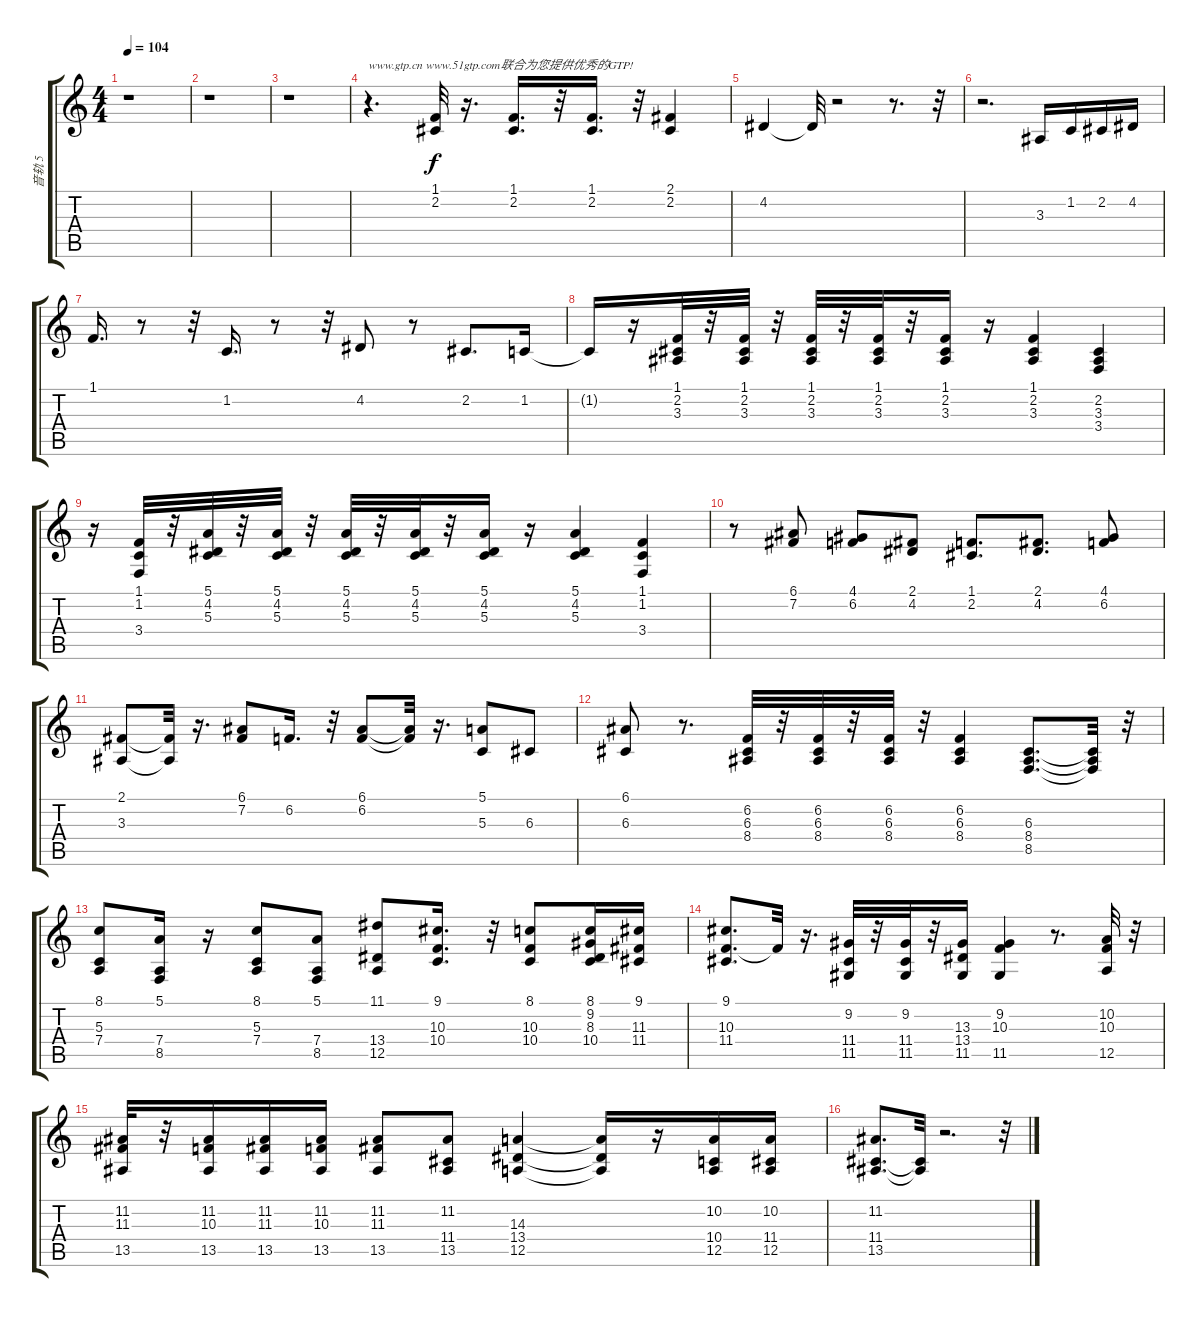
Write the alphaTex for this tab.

\track ("音轨 5" "音轨 5") {instrument choiraahs}
\staff {score tabs}
\tuning (E4 B3 G3 D3 A2 E2) {hide}
\ts (4 4)
\tempo 104
\clef g2
\ks c
r.1{dy f} |
r.1 |
r.1 |
r.4{d txt "www.gtp.cn www.51gtp.com联合为您提供优秀的GTP!"} (1.1 2.2).32 r.16{d} (1.1 2.2).16{d} r.32 (1.1 2.2).16{d} r.32 (2.1 2.2).4 |
4.2.4 4.2{t}.32 r.2 r.8{d} r.32 |
r.2{d} 3.3.16 1.2.16 2.2.16 4.2.16 |
1.1.16{d} r.8 r.32 1.2.16{d} r.8 r.32 4.2.8 r.8 2.2.8{d} 1.2.16 |
1.2{t}.16 r.16 (1.1 2.2 3.3).32 r.32 (1.1 2.2 3.3).32 r.32 (1.1 2.2 3.3).32 r.32 (1.1 2.2 3.3).32 r.32 (1.1 2.2 3.3).16 r.16 (1.1 2.2 3.3).4 (2.2 3.3 3.4).4 |
r.16 (1.1 1.2 3.4).32 r.32 (5.1 4.2 5.3).32 r.32 (5.1 4.2 5.3).32 r.32 (5.1 4.2 5.3).32 r.32 (5.1 4.2 5.3).32 r.32 (5.1 4.2 5.3).16 r.16 (5.1 4.2 5.3).4 (1.1 1.2 3.4).4 |
r.8 (6.1 7.2).8 (4.1 6.2).8 (2.1 4.2).8 (1.1 2.2).8{d} (2.1 4.2).8{d} (4.1 6.2).8 |
(2.1 3.3).8 (2.1{t} 3.3{t}).32 r.16{d} (6.1 7.2).8 6.2.16{d} r.32 (6.1 6.2).8 (6.1{t} 6.2{t}).32 r.16{d} (5.1 5.3).8 6.3.8 |
(6.1 6.3).8 r.8{d} (6.2 6.3 8.4).32 r.32 (6.2 6.3 8.4).32 r.32 (6.2 6.3 8.4).32 r.32 (6.2 6.3 8.4).4 (6.3 8.4 8.5).8{d} (6.3{t} 8.4{t} 8.5{t}).32 r.32 |
(8.1 5.3 7.4).8 (5.1 7.4 8.5).16 r.16 (8.1 5.3 7.4).8 (5.1 7.4 8.5).8 (11.1 13.4 12.5).8 (9.1 10.3 10.4).16{d} r.32 (8.1 10.3 10.4).8 (8.1 9.2 8.3 10.4).16 (9.1 11.3 11.4).16 |
(9.1 10.3 11.4).8{d} 10.3{t}.32 r.16{d} (9.2 11.4 11.5).32 r.32 (9.2 11.4 11.5).32 r.32 (13.3 13.4 11.5).16 (9.2 10.3 11.5).4 r.8{d} (10.2 10.3 12.5).32 r.32 |
(11.2 11.3 13.5).32 r.32 (11.2 10.3 13.5).16 (11.2 11.3 13.5).16 (11.2 10.3 13.5).16 (11.2 11.3 13.5).8 (11.2 11.4 13.5).8 (14.3 13.4 12.5).4 (14.3{t} 13.4{t} 12.5{t}).16 r.16 (10.2 10.4 12.5).16 (10.2 11.4 12.5).16 |
(11.2 11.4 13.5).8{d} (11.4{t} 13.5{t}).32 r.2{d} r.32
